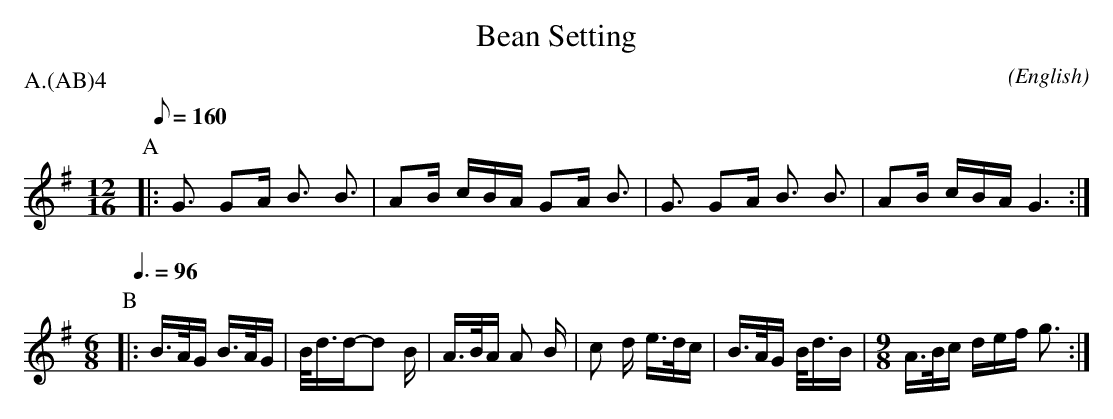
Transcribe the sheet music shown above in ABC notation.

X:1
T:Bean Setting
M:12/16
C:
O:English
P:A.(AB)4
L:1/16
K:G
Q:1/8=160
P:A
|: G3 G2A B3 B3 | A2B cBA G2A B3 | G3 G2A B3 B3 | A2B cBA G6 :|\
M:6/8
Q:3/8=96
P:B
|: B>AG B>AG | B<dd-d2 B | A>BA A2 B | c2 d e>dc | B>AG B<dB |\
M:9/8
A>Bc def g3 :|
